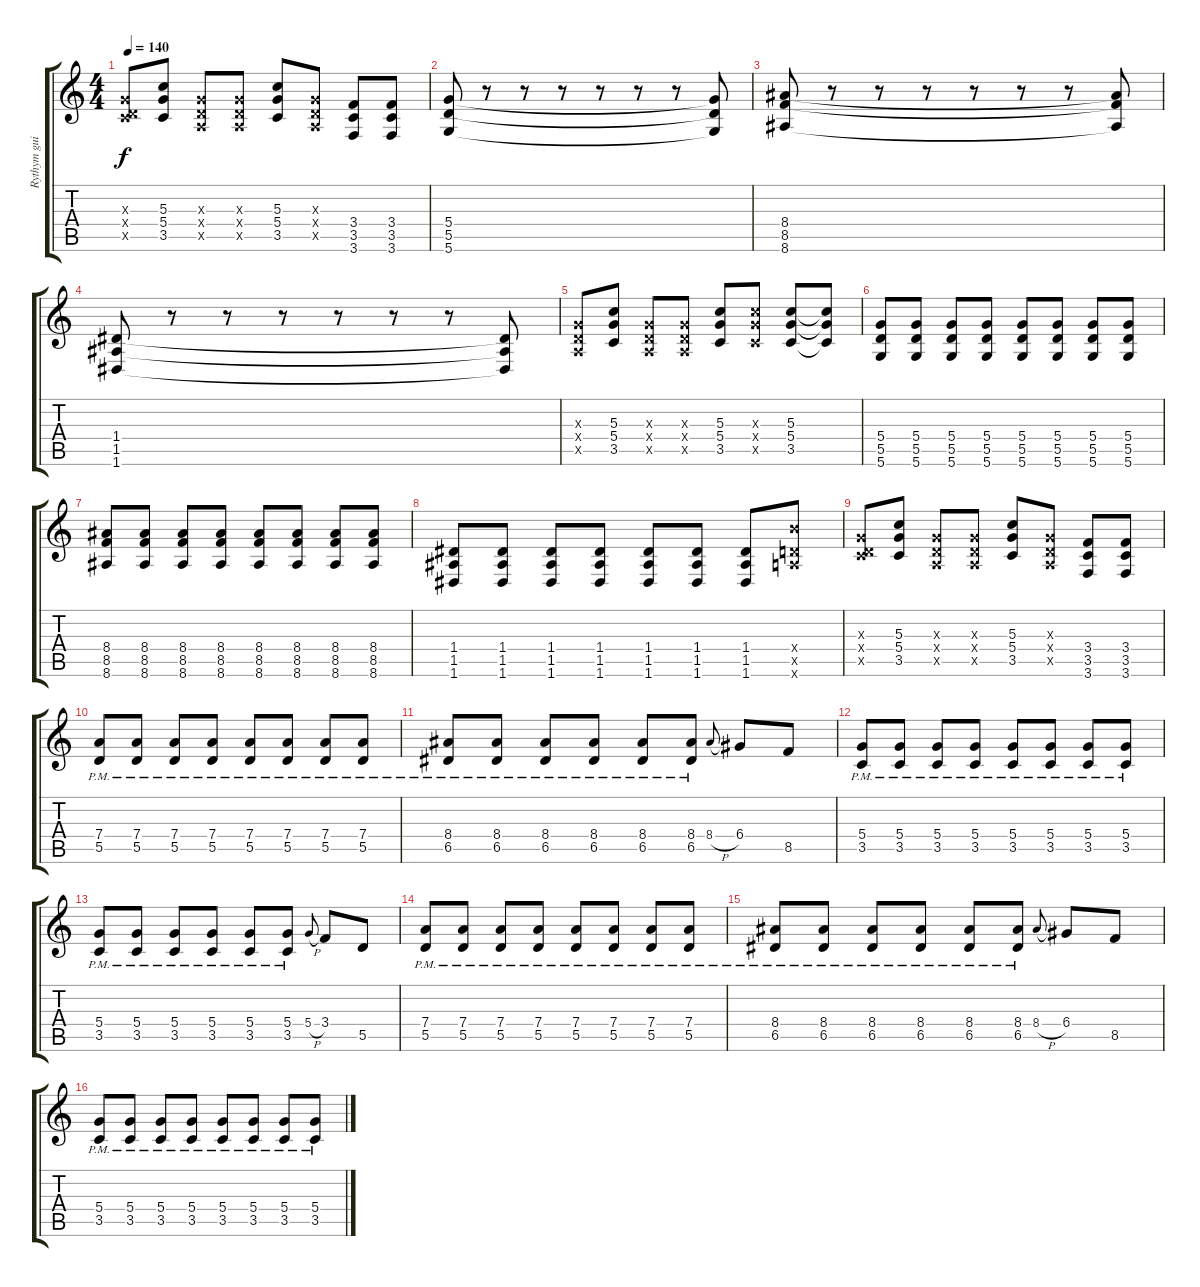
\track ("Rythym guitar" "Rythym gui") {instrument electricguitarclean}
\staff {score tabs}
\tuning (E4 B3 G3 D3 A2 D2) {hide}
\ts (4 4)
\tempo 140
\clef g2
\ks c
(0.3{x} 0.4{x} 3.5{x}).8{dy f} (5.3 5.4 3.5).8 (0.3{x} 0.4{x} 0.5{x}).8 (0.3{x} 0.4{x} 0.5{x}).8 (5.3 5.4 3.5).8 (0.3{x} 0.4{x} 0.5{x}).8 (3.4 3.5 3.6).8 (3.4 3.5 3.6).8 |
(5.4 5.5 5.6).8 r.8 r.8 r.8 r.8 r.8 r.8 (5.4{t} 5.5{t} 5.6{t}).8 |
(8.4 8.5 8.6).8 r.8 r.8 r.8 r.8 r.8 r.8 (8.4{t} 8.5{t} 8.6{t}).8 |
(1.4 1.5 1.6).8 r.8 r.8 r.8 r.8 r.8 r.8 (1.4{t} 1.5{t} 1.6{t}).8 |
(0.3{x} 0.4{x} 0.5{x}).8 (5.3 5.4 3.5).8 (0.3{x} 0.4{x} 0.5{x}).8 (0.3{x} 0.4{x} 0.5{x}).8 (5.3 5.4 3.5).8 (5.3{x} 5.4{x} 3.5{x}).8 (5.3 5.4 3.5).8 (5.3{t} 5.4{t} 3.5{t}).8 |
(5.4 5.5 5.6).8 (5.4 5.5 5.6).8 (5.4 5.5 5.6).8 (5.4 5.5 5.6).8 (5.4 5.5 5.6).8 (5.4 5.5 5.6).8 (5.4 5.5 5.6).8 (5.4 5.5 5.6).8 |
(8.4 8.5 8.6).8 (8.4 8.5 8.6).8 (8.4 8.5 8.6).8 (8.4 8.5 8.6).8 (8.4 8.5 8.6).8 (8.4 8.5 8.6).8 (8.4 8.5 8.6).8 (8.4 8.5 8.6).8 |
(1.4 1.5 1.6).8 (1.4 1.5 1.6).8 (1.4 1.5 1.6).8 (1.4 1.5 1.6).8 (1.4 1.5 1.6).8 (1.4 1.5 1.6).8 (1.4 1.5 1.6).8 (0.4{x} 0.5{x} 21.6{x}).8 |
(0.3{x} 0.4{x} 3.5{x}).8 (5.3 5.4 3.5).8 (0.3{x} 0.4{x} 0.5{x}).8 (0.3{x} 0.4{x} 0.5{x}).8 (5.3 5.4 3.5).8 (0.3{x} 0.4{x} 0.5{x}).8 (3.4 3.5 3.6).8 (3.4 3.5 3.6).8 |
(7.4{pm} 5.5{pm}).8 (7.4{pm} 5.5{pm}).8 (7.4{pm} 5.5{pm}).8 (7.4{pm} 5.5{pm}).8 (7.4{pm} 5.5{pm}).8 (7.4{pm} 5.5{pm}).8 (7.4{pm} 5.5{pm}).8 (7.4{pm} 5.5{pm}).8 |
(8.4{pm} 6.5{pm}).8 (8.4{pm} 6.5{pm}).8 (8.4{pm} 6.5{pm}).8 (8.4{pm} 6.5{pm}).8 (8.4{pm} 6.5{pm}).8 (8.4{pm} 6.5{pm}).8 8.4{h}.8{gr onbeat} 6.4.8 8.5.8 |
(5.4{pm} 3.5{pm}).8 (5.4{pm} 3.5{pm}).8 (5.4{pm} 3.5{pm}).8 (5.4{pm} 3.5{pm}).8 (5.4{pm} 3.5{pm}).8 (5.4{pm} 3.5{pm}).8 (5.4{pm} 3.5{pm}).8 (5.4{pm} 3.5{pm}).8 |
(5.4{pm} 3.5{pm}).8 (5.4{pm} 3.5{pm}).8 (5.4{pm} 3.5{pm}).8 (5.4{pm} 3.5{pm}).8 (5.4{pm} 3.5{pm}).8 (5.4{pm} 3.5{pm}).8 5.4{h}.8{gr onbeat} 3.4.8 5.5.8 |
(7.4{pm} 5.5{pm}).8 (7.4{pm} 5.5{pm}).8 (7.4{pm} 5.5{pm}).8 (7.4{pm} 5.5{pm}).8 (7.4{pm} 5.5{pm}).8 (7.4{pm} 5.5{pm}).8 (7.4{pm} 5.5{pm}).8 (7.4{pm} 5.5{pm}).8 |
(8.4{pm} 6.5{pm}).8 (8.4{pm} 6.5{pm}).8 (8.4{pm} 6.5{pm}).8 (8.4{pm} 6.5{pm}).8 (8.4{pm} 6.5{pm}).8 (8.4{pm} 6.5{pm}).8 8.4{h}.8{gr onbeat} 6.4.8 8.5.8 |
(5.4{pm} 3.5{pm}).8 (5.4{pm} 3.5{pm}).8 (5.4{pm} 3.5{pm}).8 (5.4{pm} 3.5{pm}).8 (5.4{pm} 3.5{pm}).8 (5.4{pm} 3.5{pm}).8 (5.4{pm} 3.5{pm}).8 (5.4{pm} 3.5{pm}).8
